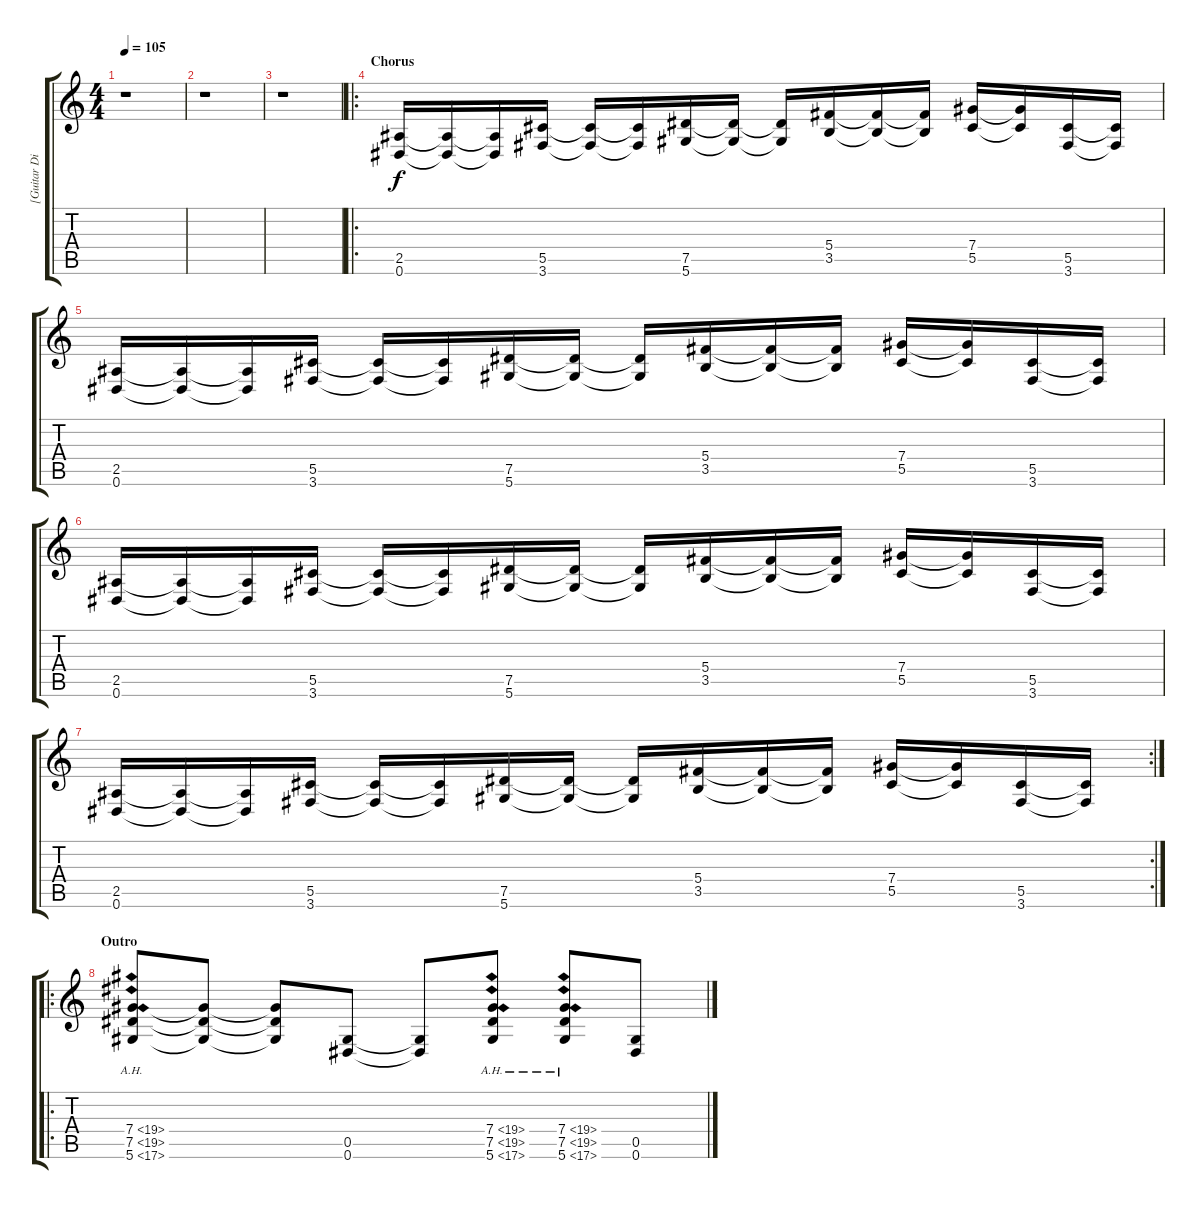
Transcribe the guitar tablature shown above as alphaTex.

\track ("[Guitar Distortion]" "[Guitar Di") {instrument distortionguitar}
\staff {score tabs}
\tuning (Eb4 Bb3 Gb3 Db3 Ab2 Eb2) {hide}
\ts (4 4)
\tempo 105
\clef g2
\ks c
r.1{dy f} |
r.1 |
r.1 |
\ro
\section ("" "Chorus")
(2.5 0.6).16 (2.5{t} 0.6{t}).16 (2.5{t} 0.6{t}).16 (5.5 3.6).16 (5.5{t} 3.6{t}).16 (5.5{t} 3.6{t}).16 (7.5 5.6).16 (7.5{t} 5.6{t}).16 (7.5{t} 5.6{t}).16 (5.4 3.5).16 (5.4{t} 3.5{t}).16 (5.4{t} 3.5{t}).16 (7.4 5.5).16 (7.4{t} 5.5{t}).16 (5.5 3.6).16 (5.5{t} 3.6{t}).16 |
(2.5 0.6).16 (2.5{t} 0.6{t}).16 (2.5{t} 0.6{t}).16 (5.5 3.6).16 (5.5{t} 3.6{t}).16 (5.5{t} 3.6{t}).16 (7.5 5.6).16 (7.5{t} 5.6{t}).16 (7.5{t} 5.6{t}).16 (5.4 3.5).16 (5.4{t} 3.5{t}).16 (5.4{t} 3.5{t}).16 (7.4 5.5).16 (7.4{t} 5.5{t}).16 (5.5 3.6).16 (5.5{t} 3.6{t}).16 |
(2.5 0.6).16 (2.5{t} 0.6{t}).16 (2.5{t} 0.6{t}).16 (5.5 3.6).16 (5.5{t} 3.6{t}).16 (5.5{t} 3.6{t}).16 (7.5 5.6).16 (7.5{t} 5.6{t}).16 (7.5{t} 5.6{t}).16 (5.4 3.5).16 (5.4{t} 3.5{t}).16 (5.4{t} 3.5{t}).16 (7.4 5.5).16 (7.4{t} 5.5{t}).16 (5.5 3.6).16 (5.5{t} 3.6{t}).16 |
\rc 2
(2.5 0.6).16 (2.5{t} 0.6{t}).16 (2.5{t} 0.6{t}).16 (5.5 3.6).16 (5.5{t} 3.6{t}).16 (5.5{t} 3.6{t}).16 (7.5 5.6).16 (7.5{t} 5.6{t}).16 (7.5{t} 5.6{t}).16 (5.4 3.5).16 (5.4{t} 3.5{t}).16 (5.4{t} 3.5{t}).16 (7.4 5.5).16 (7.4{t} 5.5{t}).16 (5.5 3.6).16 (5.5{t} 3.6{t}).16 |
\ro
\section ("" "Outro")
(7.4{ah 12} 7.5{ah 12} 5.6{ah 12}).8 (7.4{t} 7.5{t} 5.6{t}).8 (7.4{t} 7.5{t} 5.6{t}).8 (0.5 0.6).8 (0.5{t} 0.6{t}).8 (7.4{ah 12} 7.5{ah 12} 5.6{ah 12}).8 (7.4{ah 12} 7.5{ah 12} 5.6{ah 12}).8 (0.5 0.6).8
